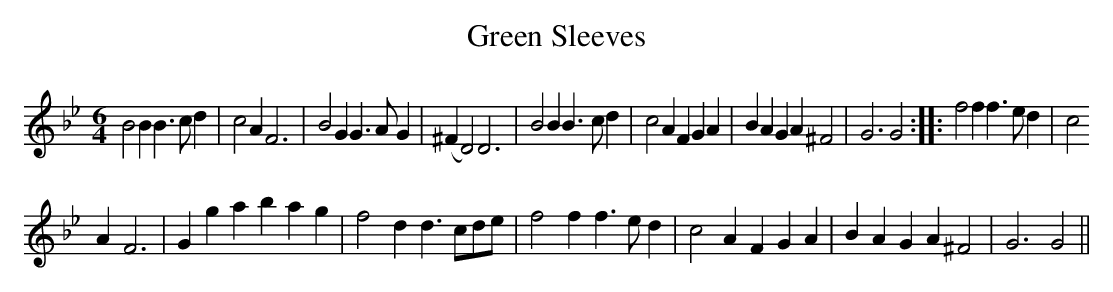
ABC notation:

X:1
T:Green Sleeves
M:6/4
L:1/4
K:G minor
B2BB>cd|c2AF3|B2GG>AG|(^FD2)D3|B2BB>cd|c2AFGA|BAGA^F2|G3G2:||:f2ff>ed|c2
AF3|Ggabag|f2dd>cd/2e/2|f2ff>ed|c2AFGA|BAGA^F2|G3G2||
